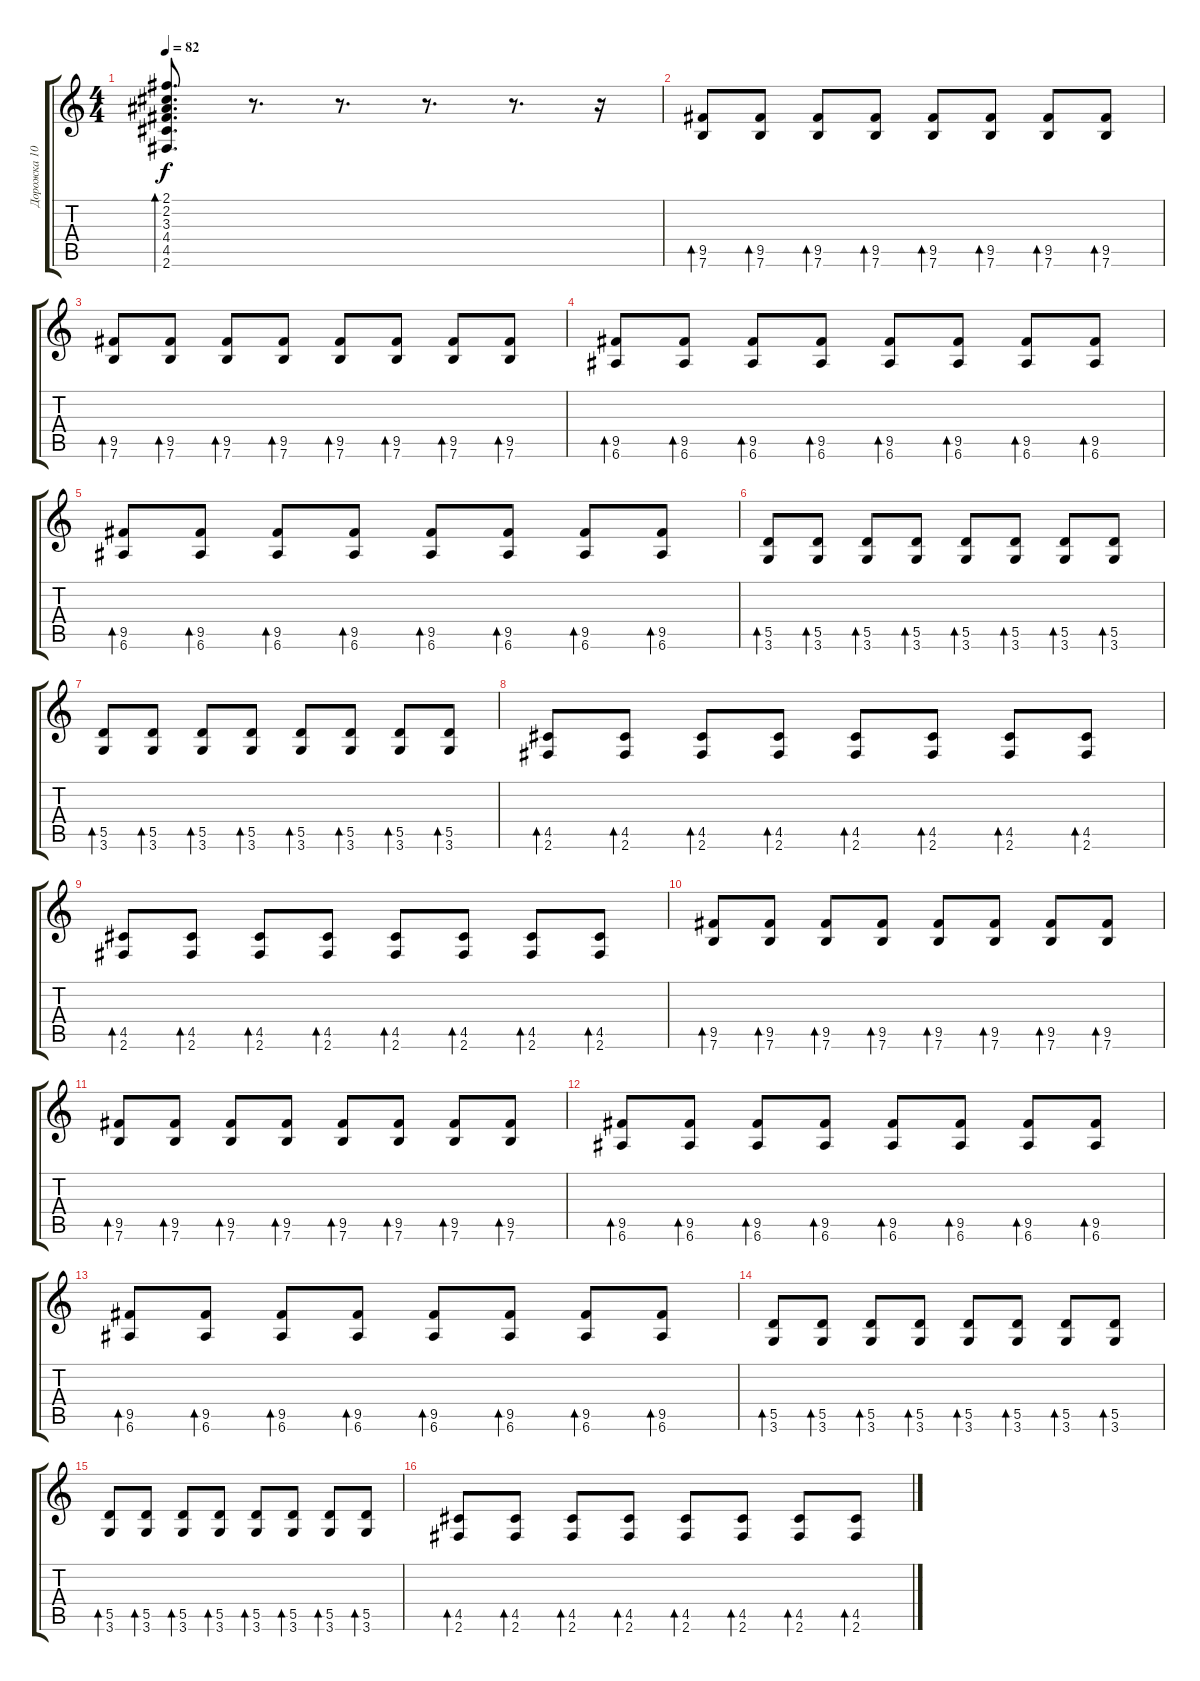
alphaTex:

\track ("Дорожка 10" "Дорожка 10") {instrument acousticguitarsteel}
\staff {score tabs}
\tuning (E4 B3 G3 D3 A2 E2) {hide}
\ts (4 4)
\tempo 82
\clef g2
\ks c
(2.1 2.2 3.3 4.4 4.5 2.6).8{d bd 60 dy f} r.8{d} r.8{d} r.8{d} r.8{d} r.16 |
(9.5 7.6).8{bd 60} (9.5 7.6).8{bd 60} (9.5 7.6).8{bd 60} (9.5 7.6).8{bd 60} (9.5 7.6).8{bd 60} (9.5 7.6).8{bd 60} (9.5 7.6).8{bd 60} (9.5 7.6).8{bd 60} |
(9.5 7.6).8{bd 60} (9.5 7.6).8{bd 60} (9.5 7.6).8{bd 60} (9.5 7.6).8{bd 60} (9.5 7.6).8{bd 60} (9.5 7.6).8{bd 60} (9.5 7.6).8{bd 60} (9.5 7.6).8{bd 60} |
(9.5 6.6).8{bd 60} (9.5 6.6).8{bd 60} (9.5 6.6).8{bd 60} (9.5 6.6).8{bd 60} (9.5 6.6).8{bd 60} (9.5 6.6).8{bd 60} (9.5 6.6).8{bd 60} (9.5 6.6).8{bd 60} |
(9.5 6.6).8{bd 60} (9.5 6.6).8{bd 60} (9.5 6.6).8{bd 60} (9.5 6.6).8{bd 60} (9.5 6.6).8{bd 60} (9.5 6.6).8{bd 60} (9.5 6.6).8{bd 60} (9.5 6.6).8{bd 60} |
(5.5 3.6).8{bd 60} (5.5 3.6).8{bd 60} (5.5 3.6).8{bd 60} (5.5 3.6).8{bd 60} (5.5 3.6).8{bd 60} (5.5 3.6).8{bd 60} (5.5 3.6).8{bd 60} (5.5 3.6).8{bd 60} |
(5.5 3.6).8{bd 60} (5.5 3.6).8{bd 60} (5.5 3.6).8{bd 60} (5.5 3.6).8{bd 60} (5.5 3.6).8{bd 60} (5.5 3.6).8{bd 60} (5.5 3.6).8{bd 60} (5.5 3.6).8{bd 60} |
(4.5 2.6).8{bd 60} (4.5 2.6).8{bd 60} (4.5 2.6).8{bd 60} (4.5 2.6).8{bd 60} (4.5 2.6).8{bd 60} (4.5 2.6).8{bd 60} (4.5 2.6).8{bd 60} (4.5 2.6).8{bd 60} |
(4.5 2.6).8{bd 60} (4.5 2.6).8{bd 60} (4.5 2.6).8{bd 60} (4.5 2.6).8{bd 60} (4.5 2.6).8{bd 60} (4.5 2.6).8{bd 60} (4.5 2.6).8{bd 60} (4.5 2.6).8{bd 60} |
(9.5 7.6).8{bd 60} (9.5 7.6).8{bd 60} (9.5 7.6).8{bd 60} (9.5 7.6).8{bd 60} (9.5 7.6).8{bd 60} (9.5 7.6).8{bd 60} (9.5 7.6).8{bd 60} (9.5 7.6).8{bd 60} |
(9.5 7.6).8{bd 60} (9.5 7.6).8{bd 60} (9.5 7.6).8{bd 60} (9.5 7.6).8{bd 60} (9.5 7.6).8{bd 60} (9.5 7.6).8{bd 60} (9.5 7.6).8{bd 60} (9.5 7.6).8{bd 60} |
(9.5 6.6).8{bd 60} (9.5 6.6).8{bd 60} (9.5 6.6).8{bd 60} (9.5 6.6).8{bd 60} (9.5 6.6).8{bd 60} (9.5 6.6).8{bd 60} (9.5 6.6).8{bd 60} (9.5 6.6).8{bd 60} |
(9.5 6.6).8{bd 60} (9.5 6.6).8{bd 60} (9.5 6.6).8{bd 60} (9.5 6.6).8{bd 60} (9.5 6.6).8{bd 60} (9.5 6.6).8{bd 60} (9.5 6.6).8{bd 60} (9.5 6.6).8{bd 60} |
(5.5 3.6).8{bd 60} (5.5 3.6).8{bd 60} (5.5 3.6).8{bd 60} (5.5 3.6).8{bd 60} (5.5 3.6).8{bd 60} (5.5 3.6).8{bd 60} (5.5 3.6).8{bd 60} (5.5 3.6).8{bd 60} |
(5.5 3.6).8{bd 60} (5.5 3.6).8{bd 60} (5.5 3.6).8{bd 60} (5.5 3.6).8{bd 60} (5.5 3.6).8{bd 60} (5.5 3.6).8{bd 60} (5.5 3.6).8{bd 60} (5.5 3.6).8{bd 60} |
(4.5 2.6).8{bd 60} (4.5 2.6).8{bd 60} (4.5 2.6).8{bd 60} (4.5 2.6).8{bd 60} (4.5 2.6).8{bd 60} (4.5 2.6).8{bd 60} (4.5 2.6).8{bd 60} (4.5 2.6).8{bd 60}
